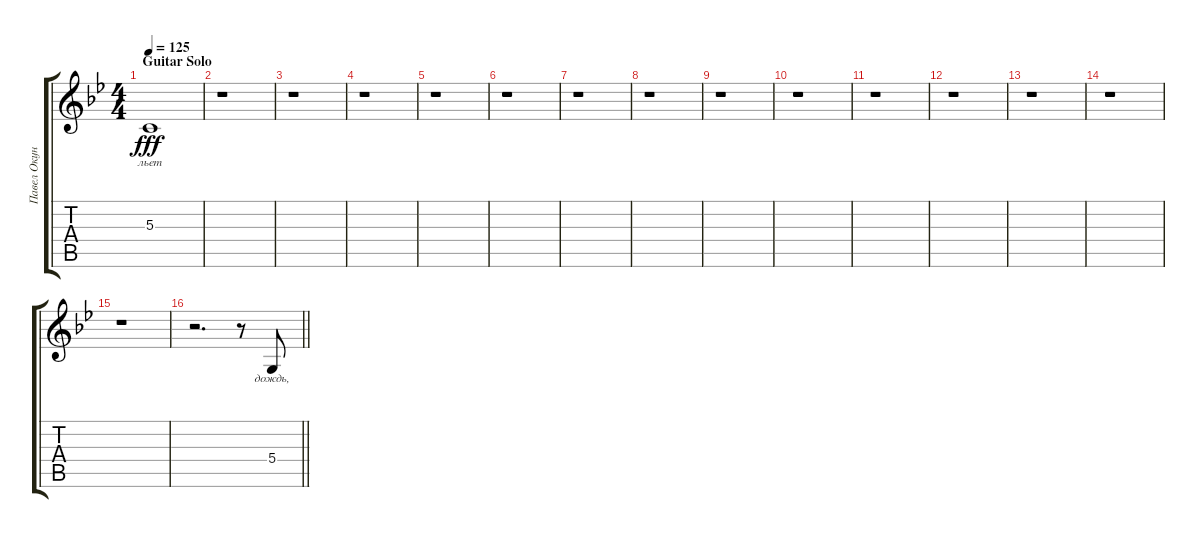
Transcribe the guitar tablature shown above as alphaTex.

\track ("Павел Окунев" "Павел Окун") {instrument altosax}
\staff {score tabs}
\tuning (E4 B3 G3 D3 A2 E2) {hide}
\ts (4 4)
\section ("" "Guitar Solo")
\tempo 125
\clef g2
\ks bb
5.3.1{lyrics (0 "льет") lyrics (1 "") lyrics (2 "") lyrics (3 "") lyrics (4 "") dy fff} |
r.1 |
r.1 |
r.1 |
r.1 |
r.1 |
r.1 |
r.1 |
r.1 |
r.1 |
r.1 |
r.1 |
r.1 |
r.1 |
r.1 |
\barLineRight lightlight
r.2{d} r.8 5.4.8{lyrics (0 "дождь,") lyrics (1 "") lyrics (2 "") lyrics (3 "") lyrics (4 "")}
